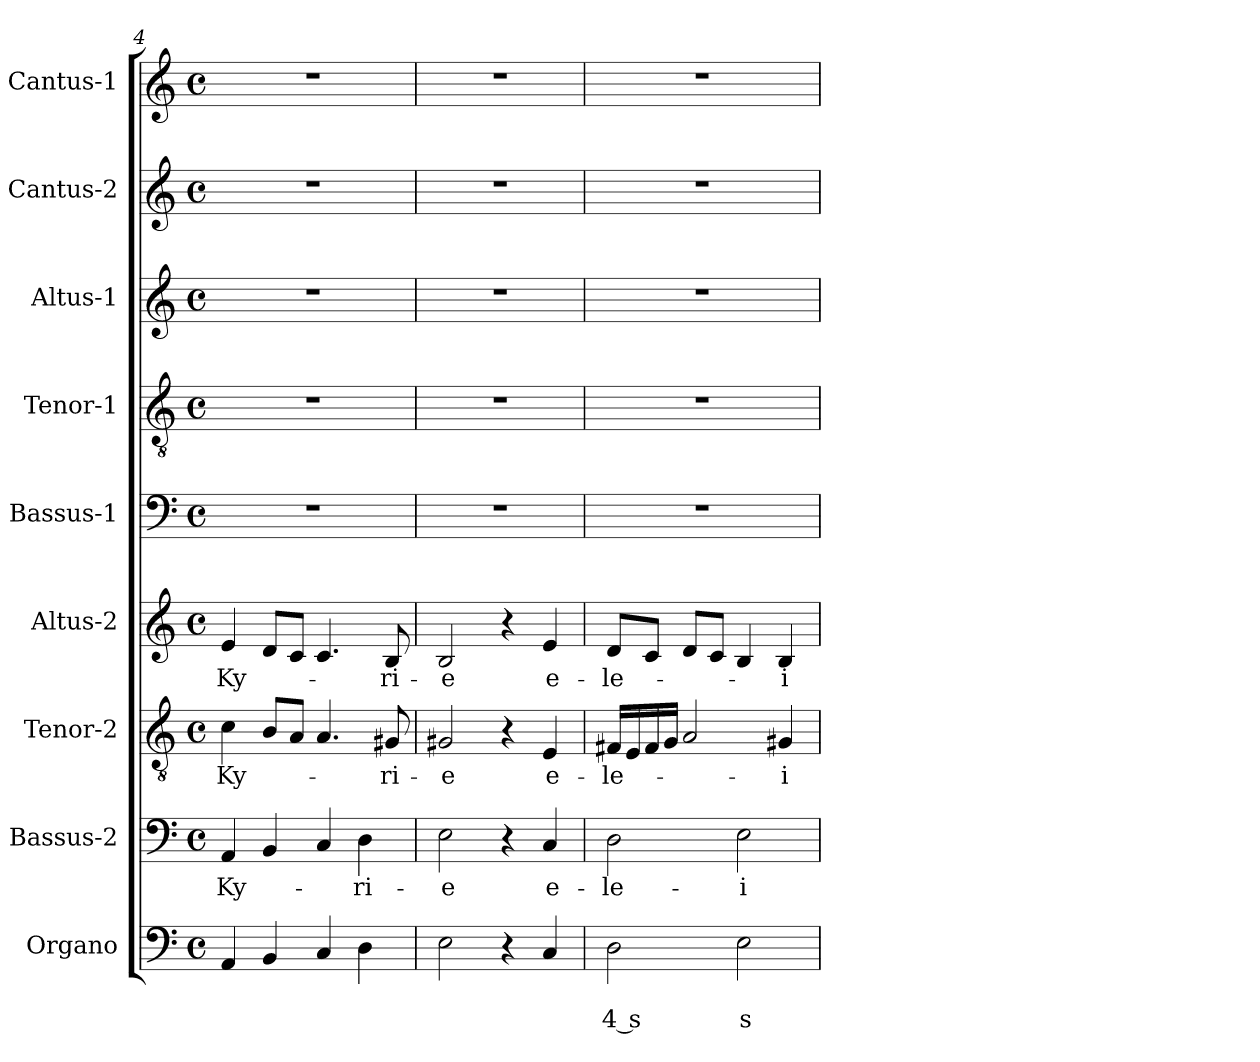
**kern	**text	**text	**kern	**text	**kern	**text	**kern	**text	**kern	**kern	**kern	**kern	**kern
*part9	*part9	*part9	*part8	*part8	*part7	*part7	*part6	*part6	*part5	*part4	*part3	*part2	*part1
*staff9	*staff9	*staff9	*staff8	*staff8	*staff7	*staff7	*staff6	*staff6	*staff5	*staff4	*staff3	*staff2	*staff1
*I"Organo	*	*	*I"Bassus-2	*	*I"Tenor-2	*	*I"Altus-2	*	*I"Bassus-1	*I"Tenor-1	*I"Altus-1	*I"Cantus-2	*I"Cantus-1
*I'Og	*	*	*I'B2	*	*	*	*I'A2	*	*I'B1	*I'T1	*I'A1	*I'C2	*I'C1
*clefF4	*	*	*clefF4	*	*clefGv2	*	*clefG2	*	*clefF4	*clefGv2	*clefG2	*clefG2	*clefG2
*k[]	*	*	*k[]	*	*k[]	*	*k[]	*	*k[]	*k[]	*k[]	*k[]	*k[]
*C:	*	*	*C:	*	*C:	*	*C:	*	*C:	*C:	*C:	*C:	*C:
*M4/4	*	*	*M4/4	*	*M4/4	*	*M4/4	*	*M4/4	*M4/4	*M4/4	*M4/4	*M4/4
*met(c)	*	*	*met(c)	*	*met(c)	*	*met(c)	*	*met(c)	*met(c)	*met(c)	*met(c)	*met(c)
=4	=4	=4	=4	=4	=4	=4	=4	=4	=4	=4	=4	=4	=4
!	!	!	!	!LO:LY:b	!	!	!	!	!	!	!	!	!
!	!	!	!	!	!	!LO:LY:b	!	!	!	!	!	!	!
!	!	!	!	!	!	!	!	!LO:LY:b	!	!	!	!	!
4AA/	.	.	4AA/	Ky-	4c\	Ky-	4e/	Ky-	1r	1r	1r	1r	1r
4BB/	.	.	4BB/	.	8B/L	.	8d/L	.	.	.	.	.	.
.	.	.	.	.	8A/J	.	8c/J	.	.	.	.	.	.
4C/	.	.	4C/	.	4.A/	.	4.c/	.	.	.	.	.	.
!	!	!	!	!LO:LY:b	!	!	!	!	!	!	!	!	!
4D\	.	.	4D\	-ri-	.	.	.	.	.	.	.	.	.
!	!	!	!	!	!	!LO:LY:b	!	!	!	!	!	!	!
!	!	!	!	!	!	!	!	!LO:LY:b	!	!	!	!	!
.	.	.	.	.	8G#X/	-ri-	8B/	-ri-	.	.	.	.	.
=5	=5	=5	=5	=5	=5	=5	=5	=5	=5	=5	=5	=5	=5
!	!	!	!	!LO:LY:b	!	!	!	!	!	!	!	!	!
!	!	!	!	!	!	!LO:LY:b	!	!	!	!	!	!	!
!	!	!	!	!	!	!	!	!LO:LY:b	!	!	!	!	!
2E\	.	.	2E\	-e	2G#X/	-e	2B/	-e	1r	1r	1r	1r	1r
4r	.	.	4r	.	4r	.	4r	.	.	.	.	.	.
!	!	!	!	!LO:LY:b	!	!	!	!	!	!	!	!	!
!	!	!	!	!	!	!LO:LY:b	!	!	!	!	!	!	!
!	!	!	!	!	!	!	!	!LO:LY:b	!	!	!	!	!
4C/	.	.	4C/	e-	4E/	e-	4e/	e-	.	.	.	.	.
!!LO:PB:g=z
=6	=6	=6	=6	=6	=6	=6	=6	=6	=6	=6	=6	=6	=6
!	!	!LO:LY:b	!	!	!	!	!	!	!	!	!	!	!
!	!	!	!	!LO:LY:b	!	!	!	!	!	!	!	!	!
!	!	!	!	!	!	!LO:LY:b	!	!	!	!	!	!	!
!	!	!	!	!	!	!	!	!LO:LY:b	!	!	!	!	!
2D\	.	4 s	2D\	-le-	16F#X/LL	-le-	8d/L	-le-	1r	1r	1r	1r	1r
.	.	.	.	.	16E/	.	.	.	.	.	.	.	.
.	.	.	.	.	16F#/	.	8c/J	.	.	.	.	.	.
.	.	.	.	.	16G/JJ	.	.	.	.	.	.	.	.
.	.	.	.	.	2A/	.	8d/L	.	.	.	.	.	.
.	.	.	.	.	.	.	8c/J	.	.	.	.	.	.
!	!	!LO:LY:b	!	!	!	!	!	!	!	!	!	!	!
!	!	!	!	!LO:LY:b	!	!	!	!	!	!	!	!	!
2E\	.	s	2E\	-i-	.	.	4B/	.	.	.	.	.	.
!	!	!	!	!	!	!LO:LY:b	!	!	!	!	!	!	!
!	!	!	!	!	!	!	!	!LO:LY:b	!	!	!	!	!
.	.	.	.	.	4G#X/	-i-	4B/	-i-	.	.	.	.	.
=	=	=	=	=	=	=	=	=	=	=	=	=	=
*-	*-	*-	*-	*-	*-	*-	*-	*-	*-	*-	*-	*-	*-
